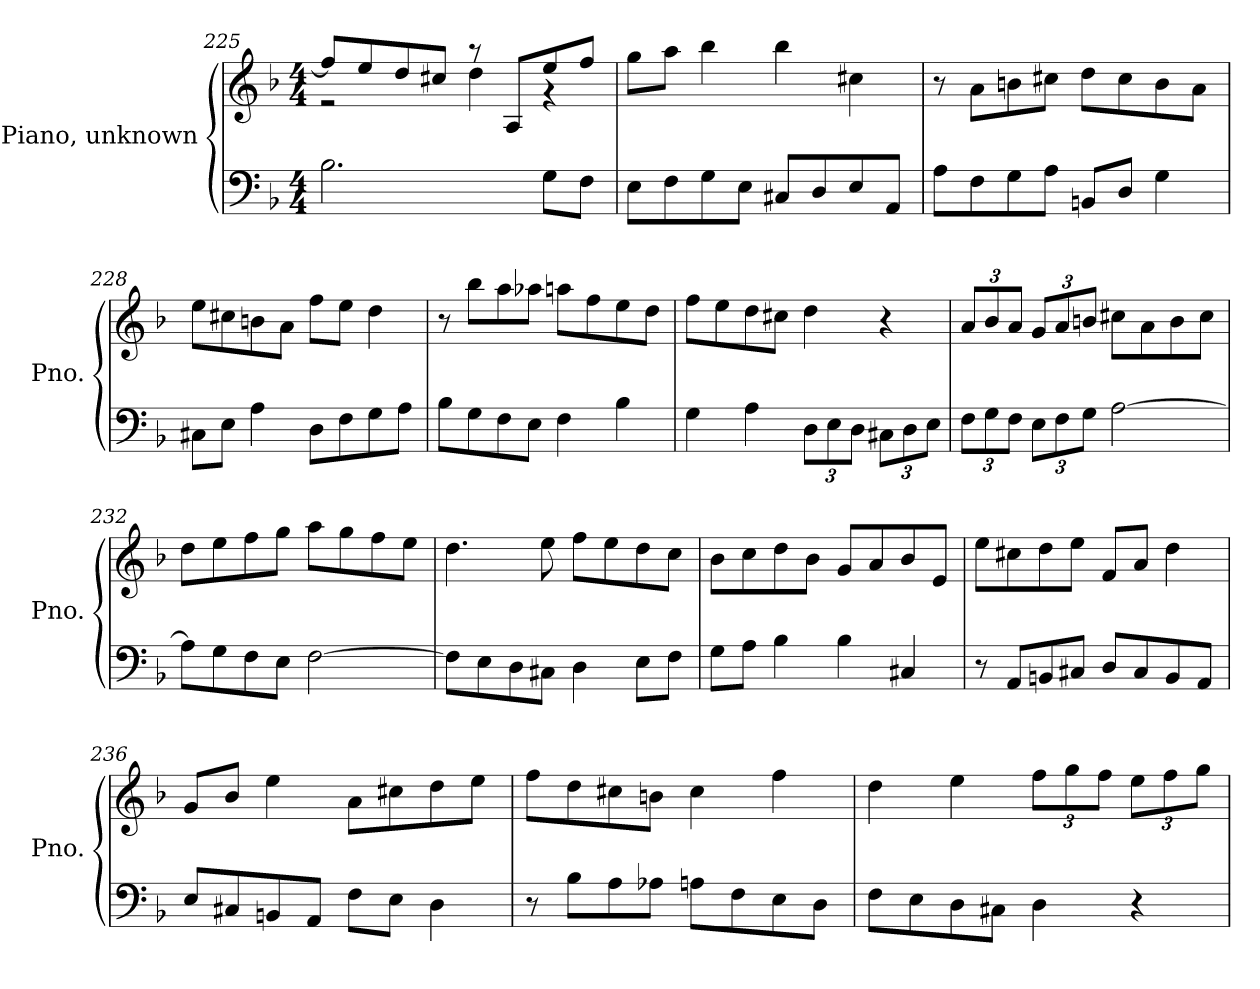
**kern	**kern
*part1	*part1
*staff2	*staff1
*I"Piano, unknown	*
*I'Pno.	*
*clefF4	*clefG2
*k[b-]	*k[b-]
*M4/4	*M4/4
=225	=225
*	*^
2.B-\	8ff/L]	2r
.	8ee/	.
.	8dd/	.
.	8cc#X/J	.
.	8r	4dd\
.	8A/L	.
8G\L	8ee/	4r
8F\J	8ff/J	.
*	*v	*v
=226	=226
8E\L	8gg\L
8F\	8aa\J
8G\	4bb-\
8E\J	.
8C#X/L	4bb-\
8D/	.
8E/	4cc#X\
8AA/J	.
=227	=227
8A\L	8r
8F\	8a\L
8G\	8bn\
8A\J	8cc#X\J
8BBn/L	8dd\L
8D/J	8cc#\
4G\	8b\
.	8a\J
!!LO:LB:g=z
=228	=228
8C#X\L	8ee\L
8E\J	8cc#X\
4A\	8bn\
.	8a\J
8D\L	8ff\L
8F\	8ee\J
8G\	4dd\
8A\J	.
=229	=229
8B-\L	8r
8G\	8bb-\L
8F\	8aa\
8E\J	8aa-X\J
4F\	8aan\L
.	8ff\
4B-\	8ee\
.	8dd\J
=230	=230
4G\	8ff\L
.	8ee\
4A\	8dd\
.	8cc#X\J
*Xbrackettup	*
12D\L	4dd\
12E\	.
12D\J	.
12C#X\L	4r
12D\	.
12E\J	.
=231	=231
*	*Xbrackettup
12F\L	12a/L
12G\	12b-/
12F\J	12a/J
12E\L	12g/L
12F\	12a/
12G\J	12bn/J
[2A\	8cc#X\L
.	8a\
.	8b\
.	8cc#\J
!!LO:LB:g=z
=232	=232
8A\L]	8dd\L
8G\	8ee\
8F\	8ff\
8E\J	8gg\J
[2F\	8aa\L
.	8gg\
.	8ff\
.	8ee\J
=233	=233
8F\L]	4.dd\
8E\	.
8D\	.
8C#X\J	8ee\
4D\	8ff\L
.	8ee\
8E\L	8dd\
8F\J	8cc\J
=234	=234
8G\L	8b-\L
8A\J	8cc\
4B-\	8dd\
.	8b-\J
4B-\	8g/L
.	8a/
4C#X/	8b-/
.	8e/J
=235	=235
8r	8ee\L
8AA/L	8cc#X\
8BBn/	8dd\
8C#X/J	8ee\J
8D/L	8f/L
8C#/	8a/J
8BB/	4dd\
8AA/J	.
!!LO:LB:g=z
=236	=236
8E/L	8g/L
8C#X/	8b-/J
8BBn/	4ee\
8AA/J	.
8F\L	8a\L
8E\J	8cc#X\
4D\	8dd\
.	8ee\J
=237	=237
8r	8ff\L
8B-\L	8dd\
8A\	8cc#X\
8A-X\J	8bn\J
8An\L	4cc#\
8F\	.
8E\	4ff\
8D\J	.
=238	=238
8F\L	4dd\
8E\	.
8D\	4ee\
8C#X\J	.
4D\	12ff\L
.	12gg\
.	12ff\J
4r	12ee\L
.	12ff\
.	12gg\J
=	=
*-	*-
